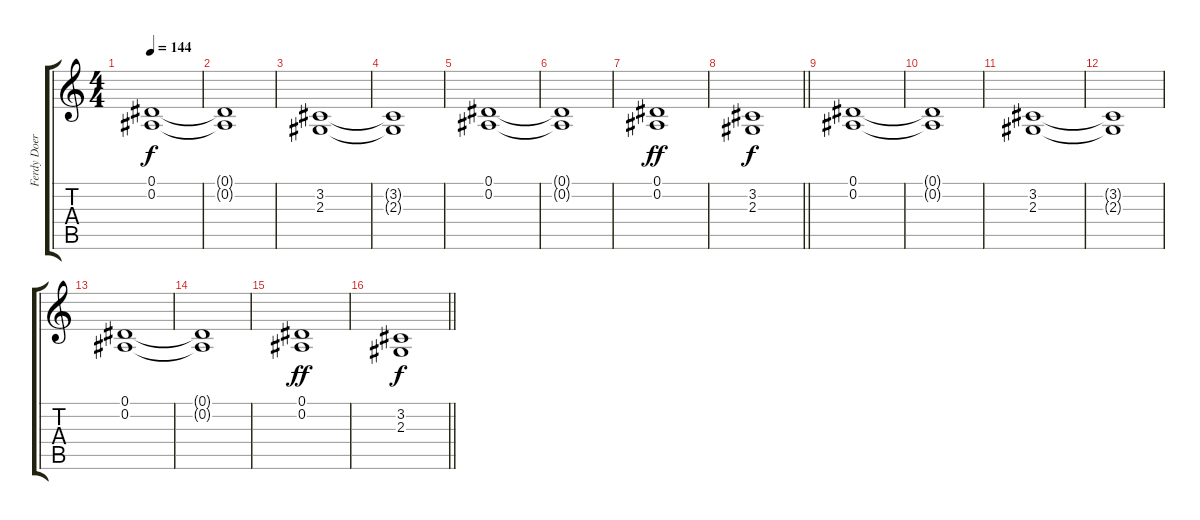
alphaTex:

\track ("Ferdy Doernberg" "Ferdy Doer") {instrument fx7echoes}
\staff {score tabs}
\tuning (Eb4 Bb3 Gb3 Db3 Ab2 Eb2) {hide}
\ts (4 4)
\tempo 144
\clef g2
\ks c
(0.1 0.2).1{dy f} |
(0.1{t} 0.2{t}).1 |
(3.2 2.3).1 |
(3.2{t} 2.3{t}).1 |
(0.1 0.2).1 |
(0.1{t} 0.2{t}).1 |
(0.1 0.2).1{dy ff} |
\barLineRight lightlight
(3.2 2.3).1{dy f} |
(0.1 0.2).1 |
(0.1{t} 0.2{t}).1 |
(3.2 2.3).1 |
(3.2{t} 2.3{t}).1 |
(0.1 0.2).1 |
(0.1{t} 0.2{t}).1 |
(0.1 0.2).1{dy ff} |
\barLineRight lightlight
(3.2 2.3).1{dy f}
